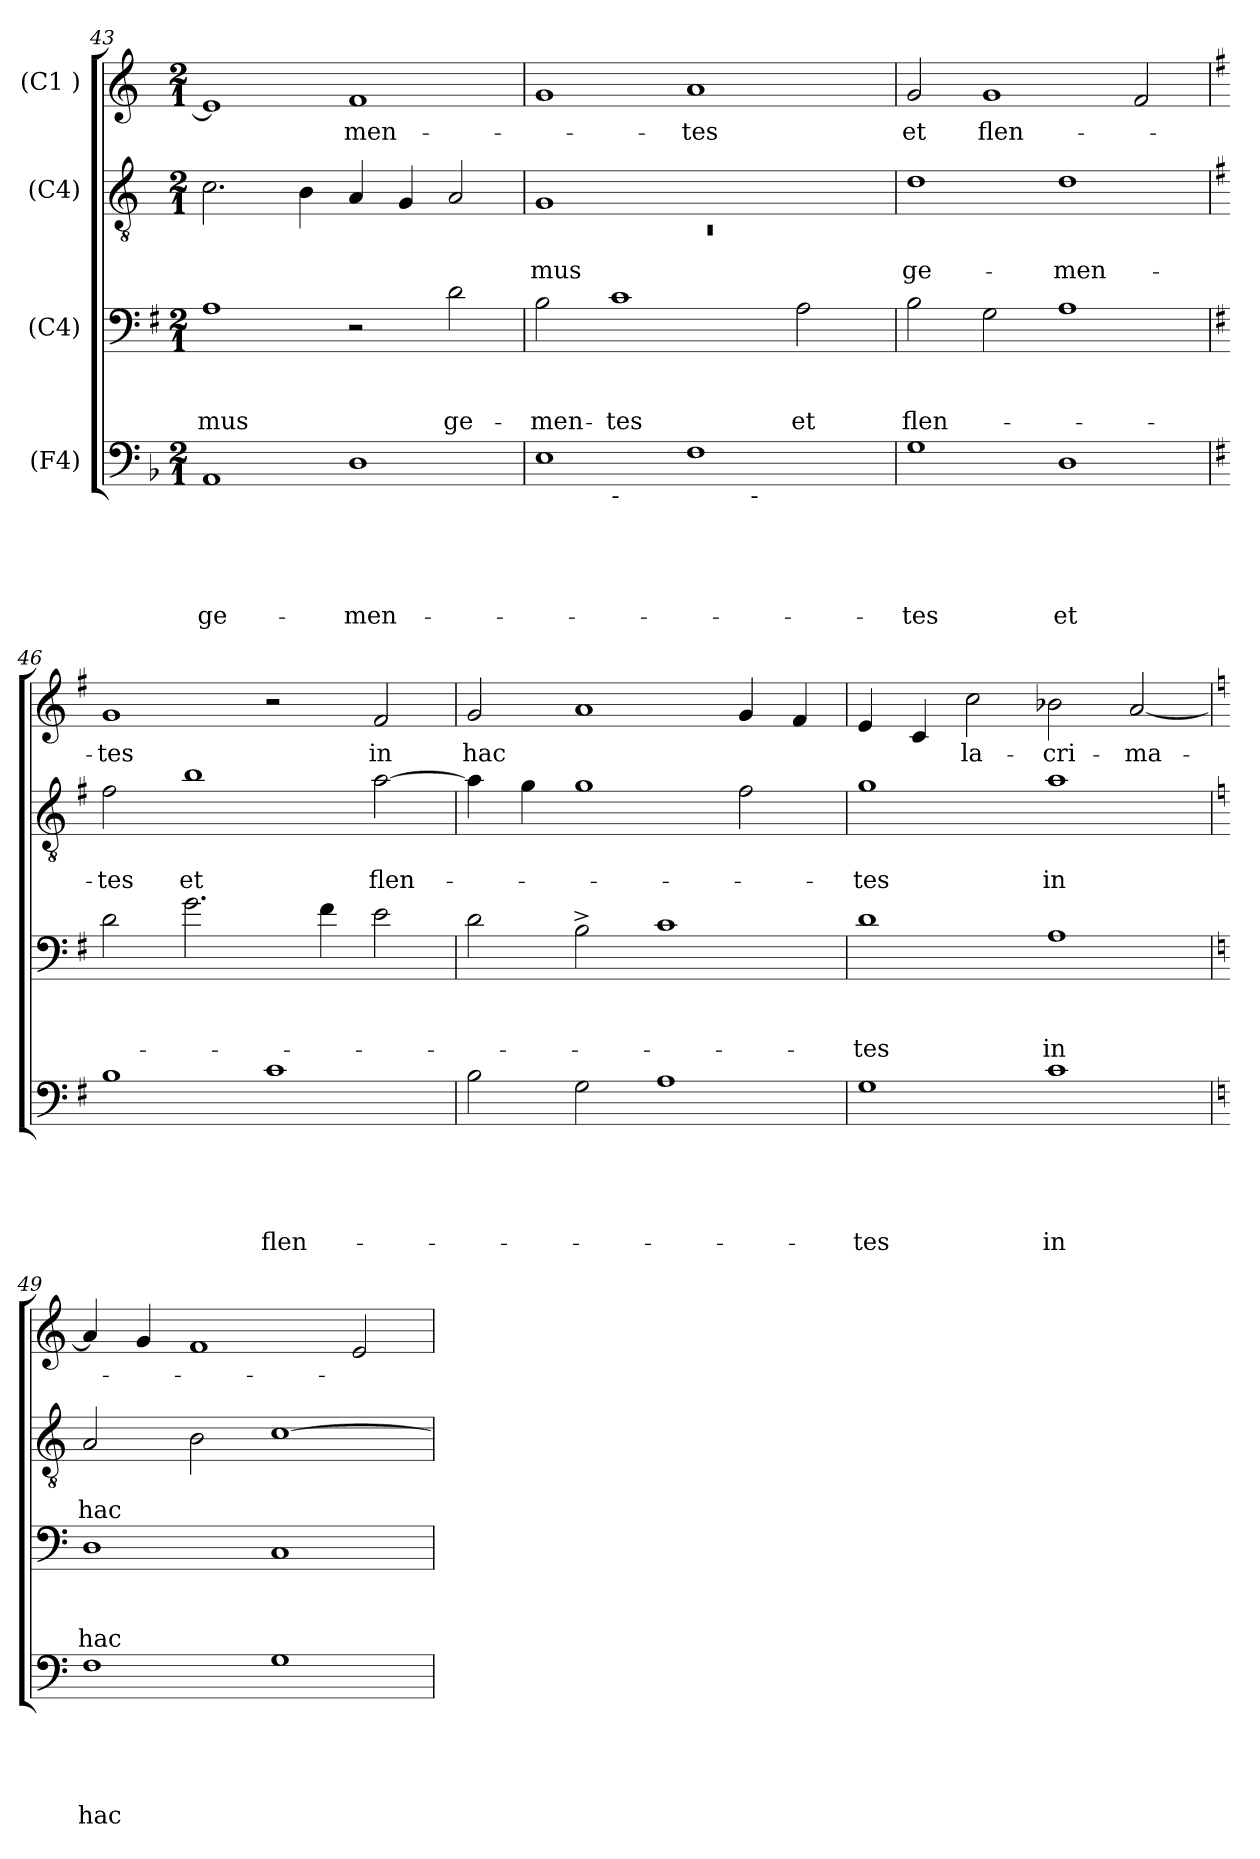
**kern	**text	**text	**text	**text	**text	**kern	**text	**text	**text	**kern	**text	**text	**kern	**text
*part4	*part4	*part4	*part4	*part4	*part4	*part3	*part3	*part3	*part3	*part2	*part2	*part2	*part1	*part1
*staff4	*staff4	*staff4	*staff4	*staff4	*staff4	*staff3	*staff3	*staff3	*staff3	*staff2	*staff2	*staff2	*staff1	*staff1
*I"(F4)	*	*	*	*	*	*I"(C4)	*	*	*	*I"(C4)	*	*	*I"(C1 )	*
*clefF4	*	*	*	*	*	*clefF4	*	*	*	*clefGv2	*	*	*clefG2	*
*k[b-]	*	*	*	*	*	*k[f#]	*	*	*	*k[]	*	*	*k[]	*
*F:	*	*	*	*	*	*G:	*	*	*	*C:	*	*	*C:	*
*M2/1	*	*	*	*	*	*M2/1	*	*	*	*M2/1	*	*	*M2/1	*
=43	=43	=43	=43	=43	=43	=43	=43	=43	=43	=43	=43	=43	=43	=43
!	!	!	!	!	!LO:LY:b	!	!	!	!LO:LY:b	!	!	!	!	!
1AA	.	.	.	.	ge-	1A	.	.	-mus	2.c\	.	.	1e]	.
.	.	.	.	.	.	.	.	.	.	4B\	.	.	.	.
!	!	!	!	!	!LO:LY:b	!	!	!	!	!	!	!	!	!LO:LY:b
1D	.	.	.	.	-men-	2r	.	.	.	4A/	.	.	1f	-men-
.	.	.	.	.	.	.	.	.	.	4G/	.	.	.	.
!	!	!	!	!	!	!	!	!	!LO:LY:b	!	!	!	!	!
.	.	.	.	.	.	2d\	.	.	ge-	2A/	.	.	.	.
!!LO:LB:g=z
=44	=44	=44	=44	=44	=44	=44	=44	=44	=44	=44	=44	=44	=44	=44
*k[]	*	*	*	*	*	*k[]	*	*	*	*	*	*	*	*
*C:	*	*	*	*	*	*C:	*	*	*	*	*	*	*	*
*	*	*	*	*	*	*	*	*	*	*^	*	*	*	*
!	!	!	!	!	!	!	!	!	!LO:LY:b	!	!LO:N:vis=1	!	!LO:LY:b	!	!
*^	*	*	*	*	*	*	*	*	*	*	*	*	*	*	*
*	*^	*	*	*	*	*	*	*	*	*	*	*	*	*	*	*
1E	2ryy	1ryy	.	.	.	.	.	2B\	.	.	-men-	1G	0rC	.	-mus	1g	.
!	!LO:TX:b:t=-	!	!	!	!	!	!	!	!	!	!	!	!	!	!	!	!
!	!	!	!	!	!	!	!	!	!	!	!LO:LY:b	!	!	!	!	!	!
.	1.ryy	.	.	.	.	.	.	1c	.	.	-tes	.	.	.	.	.	.
!	!	!	!	!	!	!	!	!	!	!	!	!	!	!	!	!	!LO:LY:b
1F	.	4ryy	.	.	.	.	.	.	.	.	.	1ryy	.	.	.	1a	-tes
.	.	32ryy	.	.	.	.	.	.	.	.	.	.	.	.	.	.	.
!	!	!LO:TX:b:t=-	!	!	!	!	!	!	!	!	!	!	!	!	!	!	!
.	.	2ryy	.	.	.	.	.	.	.	.	.	.	.	.	.	.	.
!	!	!	!	!	!	!	!	!	!	!	!LO:LY:b	!	!	!	!	!	!
.	.	.	.	.	.	.	.	2A\	.	.	et	.	.	.	.	.	.
.	.	8..ryy	.	.	.	.	.	.	.	.	.	.	.	.	.	.	.
=45	=45	=45	=45	=45	=45	=45	=45	=45	=45	=45	=45	=45	=45	=45	=45	=45	=45
!	!	!	!	!	!	!	!LO:LY:b	!	!	!	!LO:LY:b	!	!	!	!LO:LY:b	!	!LO:LY:b
*v	*v	*v	*	*	*	*	*	*	*	*	*	*v	*v	*	*	*	*
1G	.	.	.	.	-tes	2B\	.	.	flen-	1d	.	ge-	2g/	et
!	!	!	!	!	!	!	!	!	!	!	!	!	!	!LO:LY:b
.	.	.	.	.	.	2G\	.	.	.	.	.	.	1g	flen-
!	!	!	!	!	!LO:LY:b	!	!	!	!	!	!	!LO:LY:b	!	!
1D	.	.	.	.	et	1A	.	.	.	1d	.	-men-	.	.
.	.	.	.	.	.	.	.	.	.	.	.	.	2f/	.
=46	=46	=46	=46	=46	=46	=46	=46	=46	=46	=46	=46	=46	=46	=46
*k[f#]	*	*	*	*	*	*k[f#]	*	*	*	*k[f#]	*	*	*k[f#]	*
*G:	*	*	*	*	*	*G:	*	*	*	*G:	*	*	*G:	*
!	!	!	!	!	!	!	!	!	!	!	!	!LO:LY:b	!	!LO:LY:b
1B	.	.	.	.	.	2d\	.	.	.	2f#\	.	-tes	1g	-tes
!	!	!	!	!	!	!	!	!	!	!	!	!LO:LY:b	!	!
.	.	.	.	.	.	2.g\	.	.	.	1b	.	et	.	.
!	!	!	!	!	!LO:LY:b	!	!	!	!	!	!	!	!	!
1c	.	.	.	.	flen-	.	.	.	.	.	.	.	2r	.
.	.	.	.	.	.	4f#\	.	.	.	.	.	.	.	.
!	!	!	!	!	!	!	!	!	!	!	!	!LO:LY:b	!	!LO:LY:b
.	.	.	.	.	.	2e\	.	.	.	[>2a\	.	flen-	2f#/	in
=47	=47	=47	=47	=47	=47	=47	=47	=47	=47	=47	=47	=47	=47	=47
!	!	!	!	!	!	!	!	!	!	!	!	!	!	!LO:LY:b
2B\	.	.	.	.	.	2d\	.	.	.	4a\]	.	.	2g/	hac
.	.	.	.	.	.	.	.	.	.	4g\	.	.	.	.
2G\	.	.	.	.	.	2B^>\	.	.	.	1g	.	.	1a	.
1A	.	.	.	.	.	1c	.	.	.	.	.	.	.	.
.	.	.	.	.	.	.	.	.	.	2f#\	.	.	4g/	.
.	.	.	.	.	.	.	.	.	.	.	.	.	4f#/	.
=48	=48	=48	=48	=48	=48	=48	=48	=48	=48	=48	=48	=48	=48	=48
!	!	!	!	!	!LO:LY:b	!	!	!	!LO:LY:b	!	!	!LO:LY:b	!	!
1G	.	.	.	.	-tes	1d	.	.	-tes	1g	.	-tes	4e/	.
.	.	.	.	.	.	.	.	.	.	.	.	.	4c/	.
!	!	!	!	!	!	!	!	!	!	!	!	!	!	!LO:LY:b
.	.	.	.	.	.	.	.	.	.	.	.	.	2cc\	la-
!	!	!	!	!	!LO:LY:b	!	!	!	!LO:LY:b	!	!	!LO:LY:b	!	!LO:LY:b
1c	.	.	.	.	in	1A	.	.	in	1a	.	in	2b-\	-cri-
!	!	!	!	!	!	!	!	!	!	!	!	!	!	!LO:LY:b
.	.	.	.	.	.	.	.	.	.	.	.	.	[<2a/	-ma-
!!LO:LB:g=z
=49	=49	=49	=49	=49	=49	=49	=49	=49	=49	=49	=49	=49	=49	=49
*k[]	*	*	*	*	*	*k[]	*	*	*	*k[]	*	*	*k[]	*
*C:	*	*	*	*	*	*C:	*	*	*	*C:	*	*	*C:	*
!	!	!	!	!	!LO:LY:b	!	!	!	!LO:LY:b	!	!	!LO:LY:b	!	!
1F	.	.	.	.	hac	1D	.	.	hac	2A/	.	hac	4a/]	.
.	.	.	.	.	.	.	.	.	.	.	.	.	4g/	.
.	.	.	.	.	.	.	.	.	.	2B\	.	.	1f	.
1G	.	.	.	.	.	1C	.	.	.	[>1c	.	.	.	.
.	.	.	.	.	.	.	.	.	.	.	.	.	2e/	.
=	=	=	=	=	=	=	=	=	=	=	=	=	=	=
*-	*-	*-	*-	*-	*-	*-	*-	*-	*-	*-	*-	*-	*-	*-
